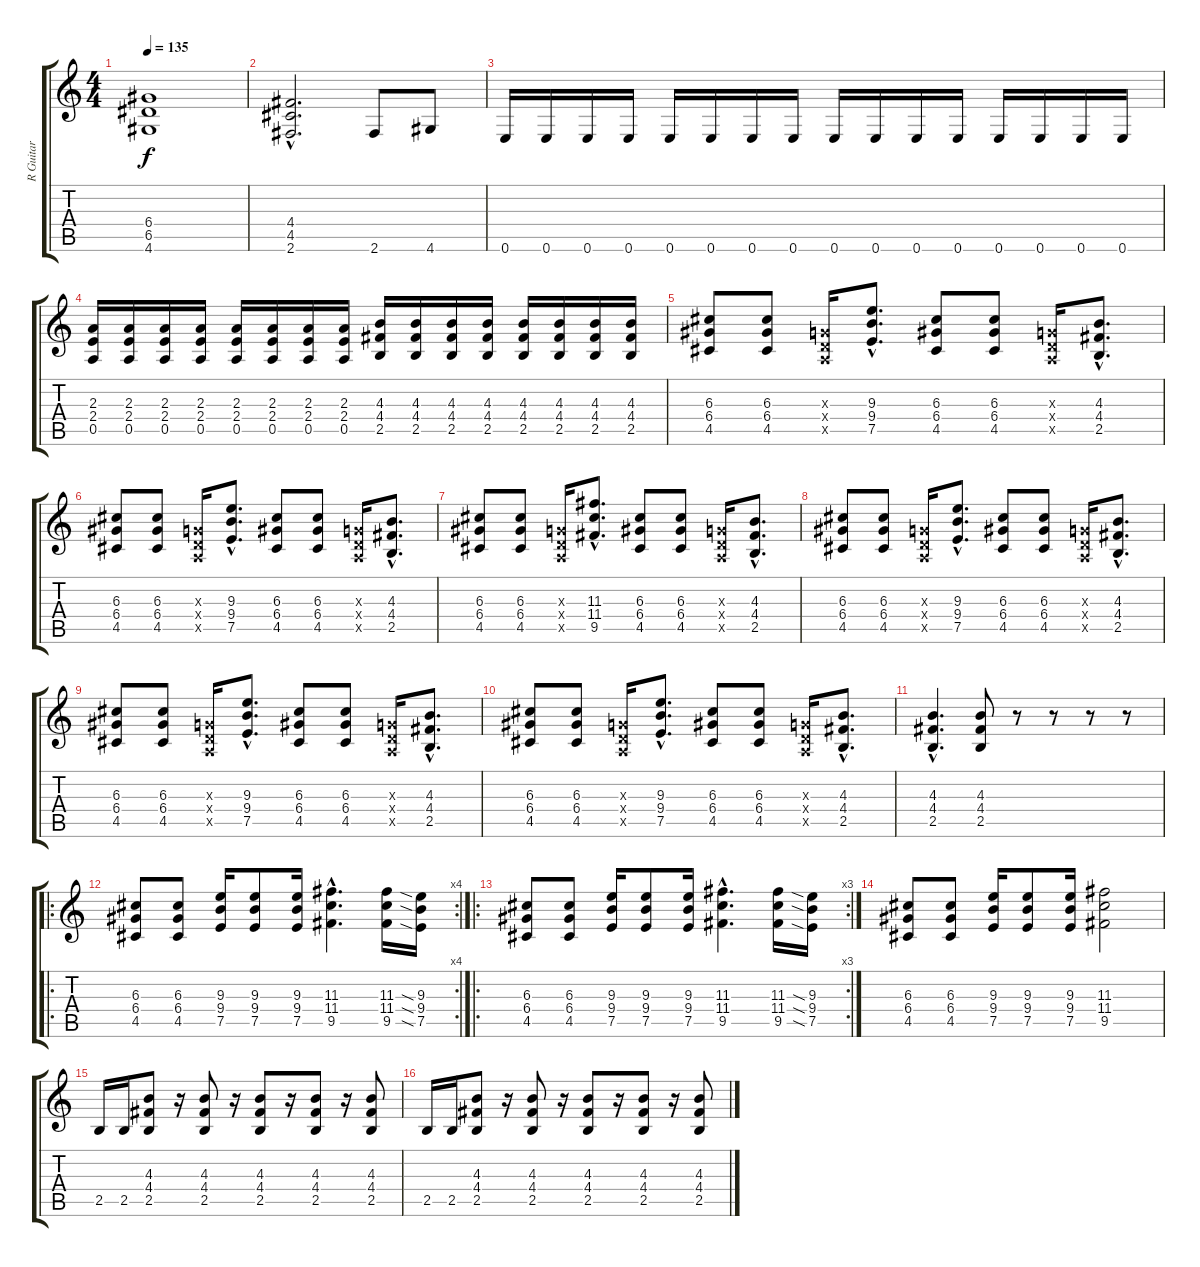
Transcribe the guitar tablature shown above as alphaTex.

\track ("R Guitar" "R Guitar") {instrument distortionguitar}
\staff {score tabs}
\tuning (E4 B3 G3 D3 A2 E2) {hide}
\ts (4 4)
\tempo 135
\clef g2
\ks c
(6.4 6.5 4.6).1{dy f} |
(4.4{hac} 4.5{hac} 2.6{hac}).2{d} 2.6.8 4.6.8 |
0.6.16 0.6.16 0.6.16 0.6.16 0.6.16 0.6.16 0.6.16 0.6.16 0.6.16 0.6.16 0.6.16 0.6.16 0.6.16 0.6.16 0.6.16 0.6.16 |
(2.3 2.4 0.5).16 (2.3 2.4 0.5).16 (2.3 2.4 0.5).16 (2.3 2.4 0.5).16 (2.3 2.4 0.5).16 (2.3 2.4 0.5).16 (2.3 2.4 0.5).16 (2.3 2.4 0.5).16 (4.3 4.4 2.5).16 (4.3 4.4 2.5).16 (4.3 4.4 2.5).16 (4.3 4.4 2.5).16 (4.3 4.4 2.5).16 (4.3 4.4 2.5).16 (4.3 4.4 2.5).16 (4.3 4.4 2.5).16 |
(6.3 6.4 4.5).8 (6.3 6.4 4.5).8 (0.3{x} 0.4{x} 0.5{x}).16 (9.3{hac} 9.4{hac} 7.5{hac}).8{d} (6.3 6.4 4.5).8 (6.3 6.4 4.5).8 (0.3{x} 0.4{x} 0.5{x}).16 (4.3{hac} 4.4{hac} 2.5{hac}).8{d} |
(6.3 6.4 4.5).8 (6.3 6.4 4.5).8 (0.3{x} 0.4{x} 0.5{x}).16 (9.3{hac} 9.4{hac} 7.5{hac}).8{d} (6.3 6.4 4.5).8 (6.3 6.4 4.5).8 (0.3{x} 0.4{x} 0.5{x}).16 (4.3{hac} 4.4{hac} 2.5{hac}).8{d} |
(6.3 6.4 4.5).8 (6.3 6.4 4.5).8 (0.3{x} 0.4{x} 0.5{x}).16 (11.3{hac} 11.4{hac} 9.5{hac}).8{d} (6.3 6.4 4.5).8 (6.3 6.4 4.5).8 (0.3{x} 0.4{x} 0.5{x}).16 (4.3{hac} 4.4{hac} 2.5{hac}).8{d} |
(6.3 6.4 4.5).8 (6.3 6.4 4.5).8 (0.3{x} 0.4{x} 0.5{x}).16 (9.3{hac} 9.4{hac} 7.5{hac}).8{d} (6.3 6.4 4.5).8 (6.3 6.4 4.5).8 (0.3{x} 0.4{x} 0.5{x}).16 (4.3{hac} 4.4{hac} 2.5{hac}).8{d} |
(6.3 6.4 4.5).8 (6.3 6.4 4.5).8 (0.3{x} 0.4{x} 0.5{x}).16 (9.3{hac} 9.4{hac} 7.5{hac}).8{d} (6.3 6.4 4.5).8 (6.3 6.4 4.5).8 (0.3{x} 0.4{x} 0.5{x}).16 (4.3{hac} 4.4{hac} 2.5{hac}).8{d} |
(6.3 6.4 4.5).8 (6.3 6.4 4.5).8 (0.3{x} 0.4{x} 0.5{x}).16 (9.3{hac} 9.4{hac} 7.5{hac}).8{d} (6.3 6.4 4.5).8 (6.3 6.4 4.5).8 (0.3{x} 0.4{x} 0.5{x}).16 (4.3{hac} 4.4{hac} 2.5{hac}).8{d} |
(4.3{hac} 4.4{hac} 2.5{hac}).4{d} (4.3 4.4 2.5).8 r.8 r.8 r.8 r.8 |
\ro
\rc 4
(6.3 6.4 4.5).8 (6.3 6.4 4.5).8 (9.3 9.4 7.5).16 (9.3 9.4 7.5).8 (9.3 9.4 7.5).16 (11.3{hac} 11.4{hac} 9.5{hac}).4{d} (11.3 11.4 9.5).16 (9.3{sia} 9.4{sia} 7.5{sia}).16 |
\ro
\rc 3
(6.3 6.4 4.5).8 (6.3 6.4 4.5).8 (9.3 9.4 7.5).16 (9.3 9.4 7.5).8 (9.3 9.4 7.5).16 (11.3{hac} 11.4{hac} 9.5{hac}).4{d} (11.3 11.4 9.5).16 (9.3{sia} 9.4{sia} 7.5{sia}).16 |
(6.3 6.4 4.5).8 (6.3 6.4 4.5).8 (9.3 9.4 7.5).16 (9.3 9.4 7.5).8 (9.3 9.4 7.5).16 (11.3 11.4 9.5).2 |
2.5.16 2.5.16 (4.3 4.4 2.5).8 r.16 (4.3 4.4 2.5).8 r.16 (4.3 4.4 2.5).8 r.16 (4.3 4.4 2.5).8 r.16 (4.3 4.4 2.5).8 |
2.5.16 2.5.16 (4.3 4.4 2.5).8 r.16 (4.3 4.4 2.5).8 r.16 (4.3 4.4 2.5).8 r.16 (4.3 4.4 2.5).8 r.16 (4.3 4.4 2.5).8
